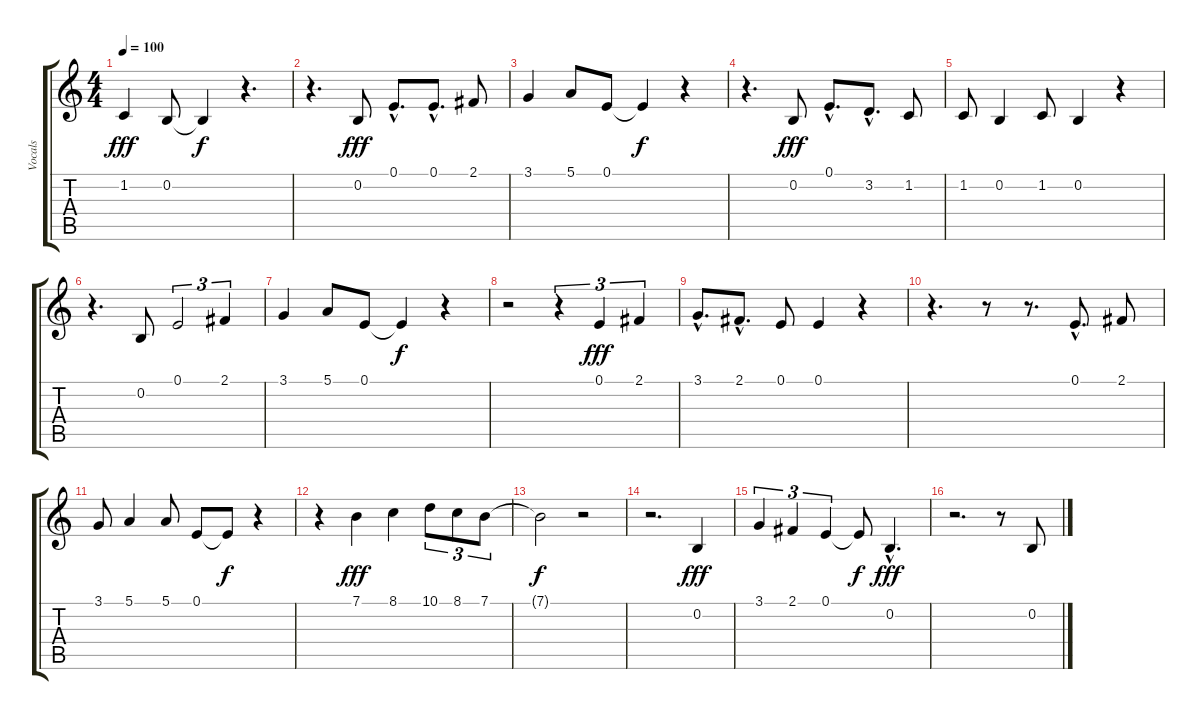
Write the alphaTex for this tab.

\track ("Vocals" "Vocals") {instrument fx5brightness}
\staff {score tabs}
\tuning (E4 B3 G3 D3 A2 E2) {hide}
\ts (4 4)
\tempo 100
\clef g2
\ks c
1.2.4{dy fff} 0.2.8 0.2{t}.4{dy f} r.4{d} |
r.4{d} 0.2.8{dy fff} 0.1{hac}.8{d} 0.1{hac}.8{d} 2.1.8 |
3.1.4 5.1.8 0.1.8 0.1{t}.4{dy f} r.4 |
r.4{d} 0.2.8{dy fff} 0.1{hac}.8{d} 3.2{hac}.8{d} 1.2.8 |
1.2.8 0.2.4 1.2.8 0.2.4 r.4 |
r.4{d} 0.2.8 0.1.2{tu (3 2)} 2.1.4{tu (3 2)} |
3.1.4 5.1.8 0.1.8 0.1{t}.4{dy f} r.4 |
r.2 r.4{tu (3 2)} 0.1.4{tu (3 2) dy fff} 2.1.4{tu (3 2)} |
3.1{hac}.8{d} 2.1{hac}.8{d} 0.1.8 0.1.4 r.4 |
r.4{d} r.8 r.8{d} 0.1{hac}.8{d} 2.1.8 |
3.1.8 5.1.4 5.1.8 0.1.8 0.1{t}.8{dy f} r.4 |
r.4 7.1.4{dy fff} 8.1.4 10.1.8{tu (3 2)} 8.1.8{tu (3 2)} 7.1.8{tu (3 2)} |
7.1{t}.2{dy f} r.2 |
r.2{d} 0.2.4{dy fff} |
3.1.4{tu (3 2)} 2.1.4{tu (3 2)} 0.1.4{tu (3 2)} 0.1{t}.8{dy f} 0.2{hac}.4{d dy fff} |
r.2{d} r.8 0.2.8
